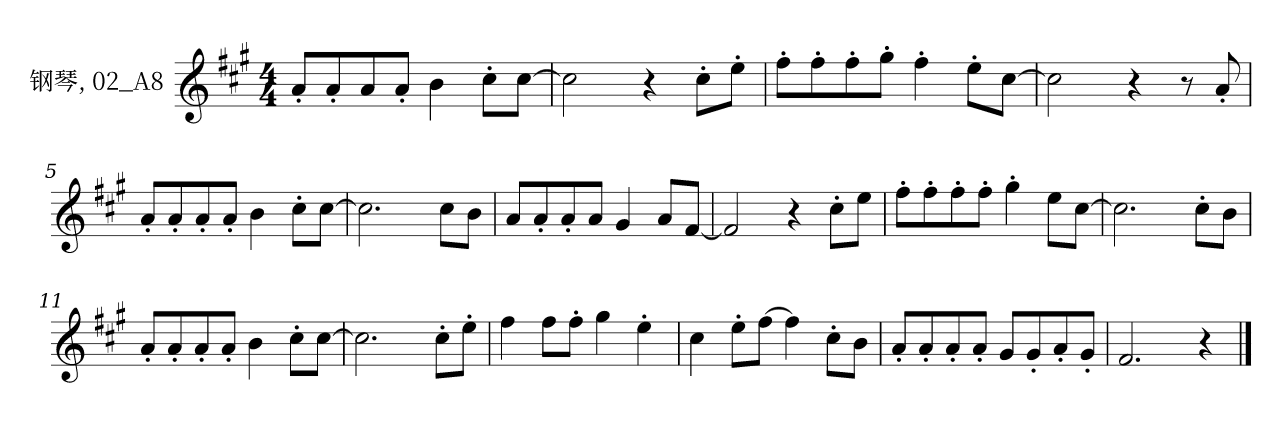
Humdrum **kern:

**kern
*part1
*staff1
*I"钢琴, 02_A8
*clefG2
*k[f#c#g#]
*M4/4
*MM120
=1
8a'/L
8a'/
8a/
8a'/J
4b\
8cc#'\L
[8cc#\J
=2
2cc#\]
4r
8cc#'\L
8ee'\J
=3
8ff#'\L
8ff#'\
8ff#'\
8gg#'\J
4ff#'\
8ee'\L
[8cc#\J
=4
2cc#\]
4r
8r
8a'/
=5
8a'/L
8a'/
8a'/
8a'/J
4b\
8cc#'\L
[8cc#\J
=6
2.cc#\]
8cc#\L
8b\J
!!LO:LB:g=z
=7
8a/L
8a'/
8a'/
8a/J
4g#/
8a/L
[8f#/J
=8
2f#/]
4r
8cc#'\L
8ee\J
=9
8ff#'\L
8ff#'\
8ff#'\
8ff#'\J
4gg#'\
8ee\L
[8cc#\J
=10
2.cc#\]
8cc#'\L
8b\J
=11
8a'/L
8a'/
8a'/
8a'/J
4b\
8cc#'\L
[8cc#\J
=12
2.cc#\]
8cc#'\L
8ee'\J
=13
4ff#\
8ff#\L
8ff#'\J
4gg#\
4ee'\
!!LO:LB:g=z
=14
4cc#\
8ee'\L
[8ff#\J
4ff#\]
8cc#'\L
8b\J
=15
8a'/L
8a'/
8a'/
8a'/J
8g#/L
8g#'/
8a'/
8g#'/J
=16
2.f#/
4r
==
*-
